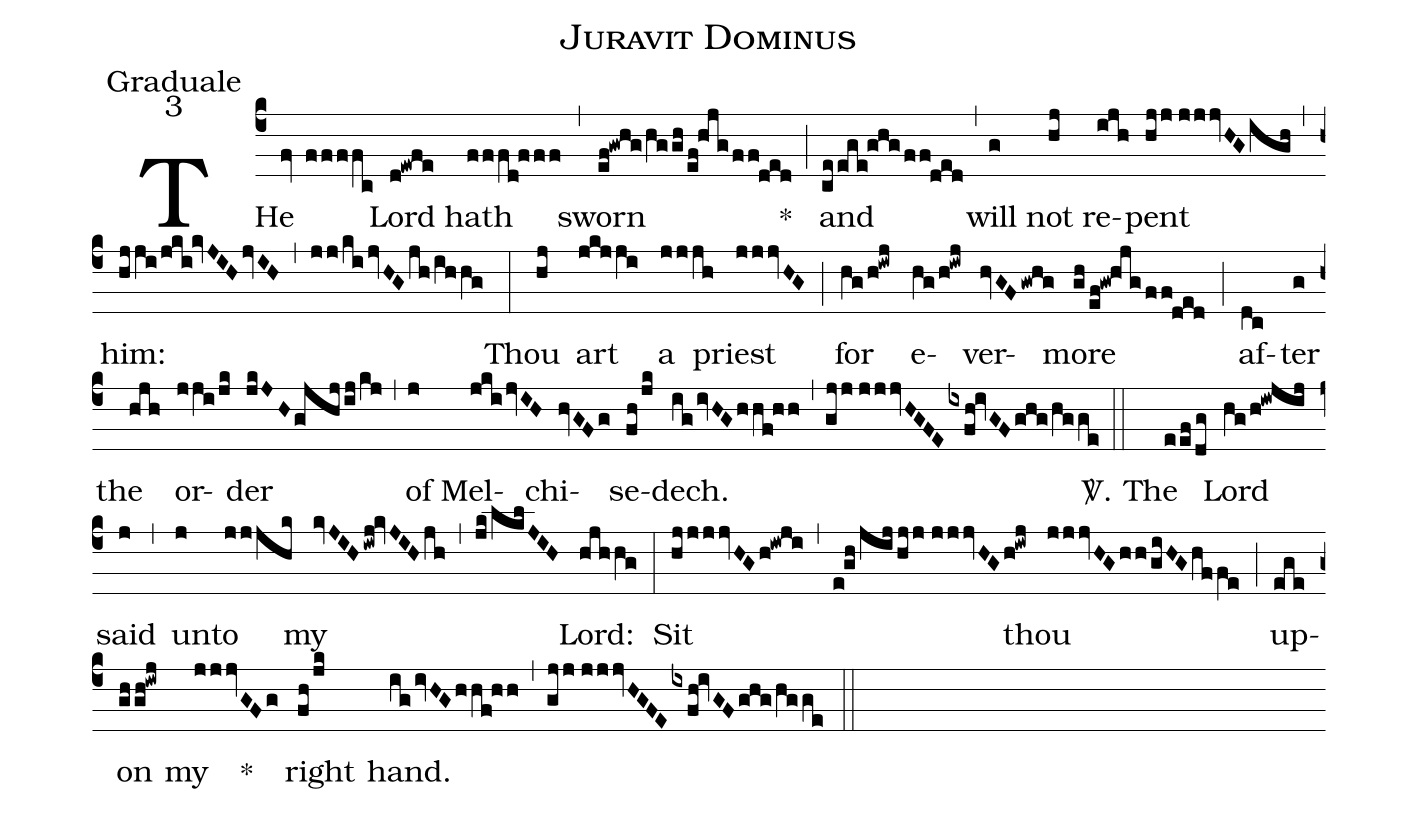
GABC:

name:Juravit Dominus;
office-part:Graduale;
mode:3;
%%
(c4) THe(fv ffffc) Lord(d!ewfe) hath(fffd!fff) (,) sworn(ef!gwhg/hggh/ef!hjg/ff!ded) *(;) and(ceege!ghg/ff!ded) (,) will(g) not(hj) re(ijh)pent(hjj//jjjvHG/igh) (,) him:(hjji/jki!kvJIH/jvIH) (,) (jj/ki/jvHG/jh/ihhg) (:) Thou(hj) art(jkjji) a(jjjh) priest(jjjvHG) (;) for(hg/h!iwj) e(hg/h!iwj)ver(hvGF/gwhg)more(gh/ef!gw!hjg/ff!ded) (;) af(dc)ter(g) the(hjh) or(jji/jk)der(jkJH/gjhj/ij/kj) (,) of(j) Mel(jki/jvIH)chi(hvGFg)se(fh/jk)dech.(ig/ivHG/hhf!hh) (,) (gjj//jjjvHGFE/ixfh!ivGF/ghg/hgge) <sp>V/</sp>.(::) The(eef/dg) Lord(hg/h!iwjij) said(j) (,) un(j)to(jjjhk) my(kvJIH/iwj!kvJIHjh) (,) (jk/lklJIH) Lord:(hjhhg) (:) Sit(hjjjjvHG/h!iwji) (,) (e!gh/jij/hjj//jjjvHG/h!iwj) thou(jjjvHG/hh/giHG/hffe) (;) up(ege)on(gh/gh!iwj) my(jjjvGFg) *() right(fh/jk) hand.(ig/ivHG/hhf!hh) (,) (gjj//jjjvHGFE/ixfh!ivGF/ghg/hgge) (::)
